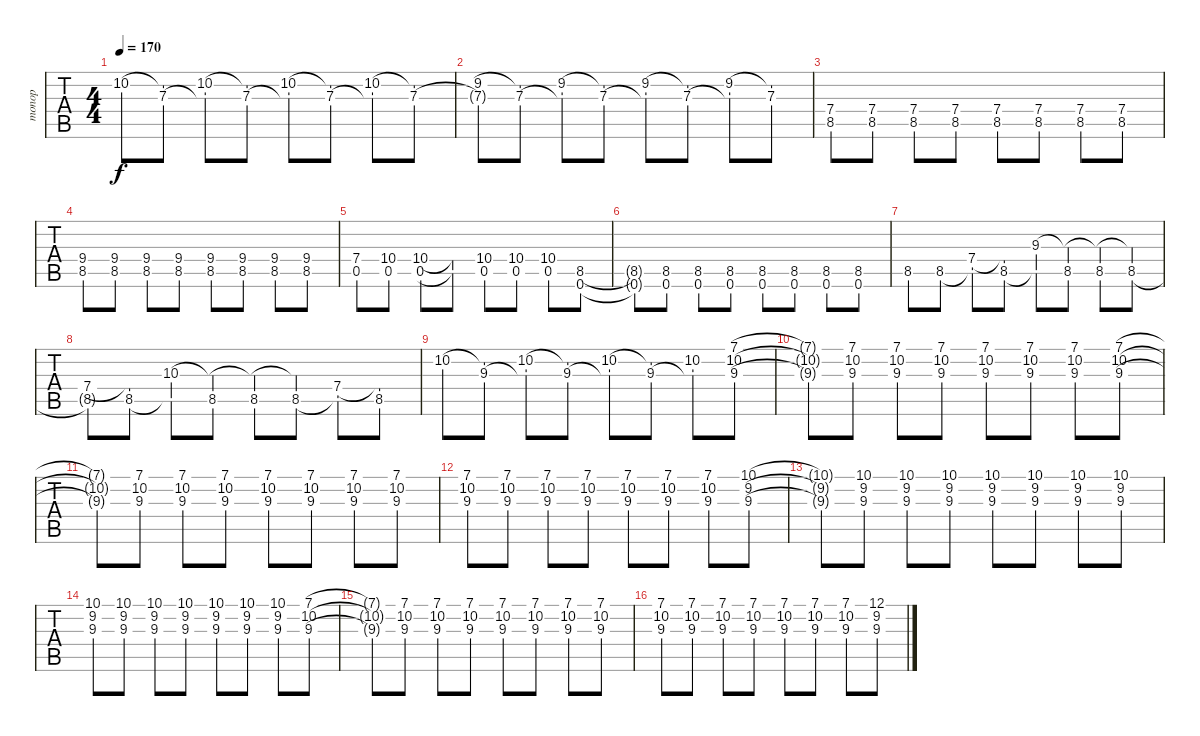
\track ("топор" "топор") {instrument overdrivenguitar}
\staff {tabs}
\tuning (D4 A3 F3 C3 G2 C2) {hide}
\ts (4 4)
\tempo 170
\clef g2
\ks c
10.2.8{dy f} (10.2{t} 7.3).8 (10.2 7.3{t}).8 (10.2{t} 7.3).8 (10.2 7.3{t}).8 (10.2{t} 7.3).8 (10.2 7.3{t}).8 (10.2{t} 7.3).8 |
(9.2 7.3{t}).8 (9.2{t} 7.3).8 (9.2 7.3{t}).8 (9.2{t} 7.3).8 (9.2 7.3{t}).8 (9.2{t} 7.3).8 (9.2 7.3{t}).8 (9.2{t} 7.3).8 |
(7.4 8.5).8 (7.4 8.5).8 (7.4 8.5).8 (7.4 8.5).8 (7.4 8.5).8 (7.4 8.5).8 (7.4 8.5).8 (7.4 8.5).8 |
(9.4 8.5).8 (9.4 8.5).8 (9.4 8.5).8 (9.4 8.5).8 (9.4 8.5).8 (9.4 8.5).8 (9.4 8.5).8 (9.4 8.5).8 |
(7.4 0.5).8 (10.4 0.5).8 (10.4 0.5).8 (10.4{t} 0.5{t}).8 (10.4 0.5).8 (10.4 0.5).8 (10.4 0.5).8 (8.5 0.6).8 |
(8.5{t} 0.6{t}).8 (8.5 0.6).8 (8.5 0.6).8 (8.5 0.6).8 (8.5 0.6).8 (8.5 0.6).8 (8.5 0.6).8 (8.5 0.6).8 |
8.5.8 8.5.8 (7.4 8.5{t}).8 (7.4{t} 8.5).8 (9.3 8.5{t}).8 (9.3{t} 8.5).8 (9.3{t} 8.5).8 (9.3{t} 8.5).8 |
(7.4 8.5{t}).8 (7.4{t} 8.5).8 (10.3 8.5{t}).8 (10.3{t} 8.5).8 (10.3{t} 8.5).8 (10.3{t} 8.5).8 (7.4 8.5{t}).8 (7.4{t} 8.5).8 |
10.2.8 (10.2{t} 9.3).8 (10.2 9.3{t}).8 (10.2{t} 9.3).8 (10.2 9.3{t}).8 (10.2{t} 9.3).8 (10.2 9.3{t}).8 (7.1 10.2 9.3).8 |
(7.1{t} 10.2{t} 9.3{t}).8 (7.1 10.2 9.3).8 (7.1 10.2 9.3).8 (7.1 10.2 9.3).8 (7.1 10.2 9.3).8 (7.1 10.2 9.3).8 (7.1 10.2 9.3).8 (7.1 10.2 9.3).8 |
(7.1{t} 10.2{t} 9.3{t}).8 (7.1 10.2 9.3).8 (7.1 10.2 9.3).8 (7.1 10.2 9.3).8 (7.1 10.2 9.3).8 (7.1 10.2 9.3).8 (7.1 10.2 9.3).8 (7.1 10.2 9.3).8 |
(7.1 10.2 9.3).8 (7.1 10.2 9.3).8 (7.1 10.2 9.3).8 (7.1 10.2 9.3).8 (7.1 10.2 9.3).8 (7.1 10.2 9.3).8 (7.1 10.2 9.3).8 (10.1 9.2 9.3).8 |
(10.1{t} 9.2{t} 9.3{t}).8 (10.1 9.2 9.3).8 (10.1 9.2 9.3).8 (10.1 9.2 9.3).8 (10.1 9.2 9.3).8 (10.1 9.2 9.3).8 (10.1 9.2 9.3).8 (10.1 9.2 9.3).8 |
(10.1 9.2 9.3).8 (10.1 9.2 9.3).8 (10.1 9.2 9.3).8 (10.1 9.2 9.3).8 (10.1 9.2 9.3).8 (10.1 9.2 9.3).8 (10.1 9.2 9.3).8 (7.1 10.2 9.3).8 |
(7.1{t} 10.2{t} 9.3{t}).8 (7.1 10.2 9.3).8 (7.1 10.2 9.3).8 (7.1 10.2 9.3).8 (7.1 10.2 9.3).8 (7.1 10.2 9.3).8 (7.1 10.2 9.3).8 (7.1 10.2 9.3).8 |
(7.1 10.2 9.3).8 (7.1 10.2 9.3).8 (7.1 10.2 9.3).8 (7.1 10.2 9.3).8 (7.1 10.2 9.3).8 (7.1 10.2 9.3).8 (7.1 10.2 9.3).8 (12.1 9.2 9.3).8
